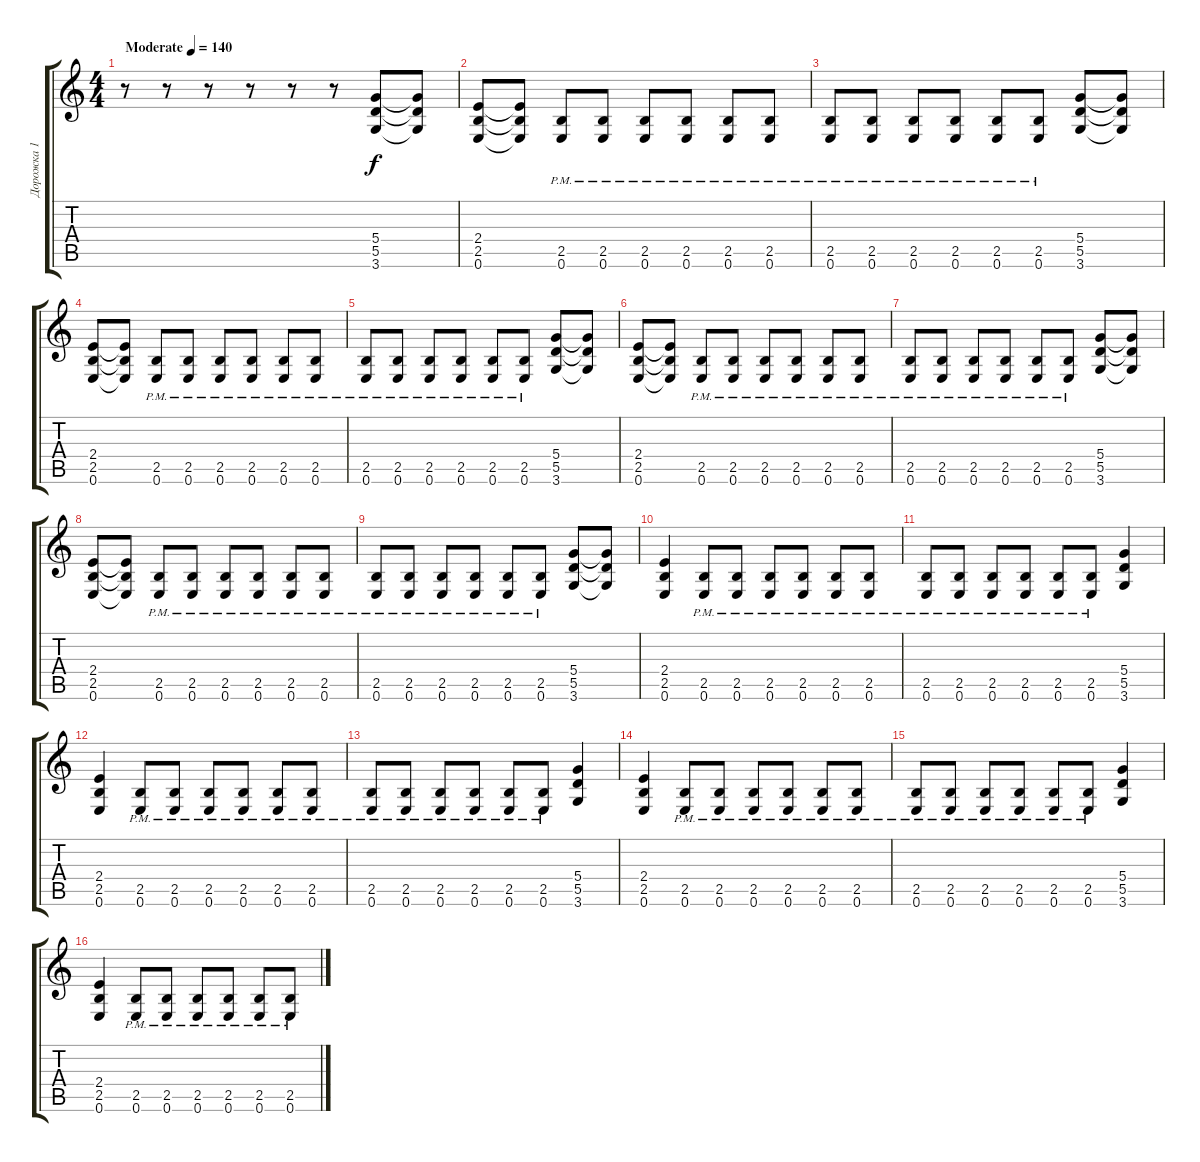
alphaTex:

\track ("Дорожка 1" "Дорожка 1") {instrument overdrivenguitar}
\staff {score tabs}
\tuning (E4 B3 G3 D3 A2 E2) {hide}
\ts (4 4)
\tempo (140 "Moderate")
\clef g2
\ks c
r.8{dy f instrument overdrivenguitar} r.8 r.8 r.8 r.8 r.8 (5.4 5.5 3.6).8 (5.4{t} 5.5{t} 3.6{t}).8 |
(2.4 2.5 0.6).8 (2.4{t} 2.5{t} 0.6{t}).8 (2.5{pm} 0.6{pm}).8 (2.5{pm} 0.6{pm}).8 (2.5{pm} 0.6{pm}).8 (2.5{pm} 0.6{pm}).8 (2.5{pm} 0.6{pm}).8 (2.5{pm} 0.6{pm}).8 |
(2.5{pm} 0.6{pm}).8 (2.5{pm} 0.6{pm}).8 (2.5{pm} 0.6{pm}).8 (2.5{pm} 0.6{pm}).8 (2.5{pm} 0.6{pm}).8 (2.5{pm} 0.6{pm}).8 (5.4 5.5 3.6).8 (5.4{t} 5.5{t} 3.6{t}).8 |
(2.4 2.5 0.6).8 (2.4{t} 2.5{t} 0.6{t}).8 (2.5{pm} 0.6{pm}).8 (2.5{pm} 0.6{pm}).8 (2.5{pm} 0.6{pm}).8 (2.5{pm} 0.6{pm}).8 (2.5{pm} 0.6{pm}).8 (2.5{pm} 0.6{pm}).8 |
(2.5{pm} 0.6{pm}).8 (2.5{pm} 0.6{pm}).8 (2.5{pm} 0.6{pm}).8 (2.5{pm} 0.6{pm}).8 (2.5{pm} 0.6{pm}).8 (2.5{pm} 0.6{pm}).8 (5.4 5.5 3.6).8 (5.4{t} 5.5{t} 3.6{t}).8 |
(2.4 2.5 0.6).8 (2.4{t} 2.5{t} 0.6{t}).8 (2.5{pm} 0.6{pm}).8 (2.5{pm} 0.6{pm}).8 (2.5{pm} 0.6{pm}).8 (2.5{pm} 0.6{pm}).8 (2.5{pm} 0.6{pm}).8 (2.5{pm} 0.6{pm}).8 |
(2.5{pm} 0.6{pm}).8 (2.5{pm} 0.6{pm}).8 (2.5{pm} 0.6{pm}).8 (2.5{pm} 0.6{pm}).8 (2.5{pm} 0.6{pm}).8 (2.5{pm} 0.6{pm}).8 (5.4 5.5 3.6).8 (5.4{t} 5.5{t} 3.6{t}).8 |
(2.4 2.5 0.6).8 (2.4{t} 2.5{t} 0.6{t}).8 (2.5{pm} 0.6{pm}).8 (2.5{pm} 0.6{pm}).8 (2.5{pm} 0.6{pm}).8 (2.5{pm} 0.6{pm}).8 (2.5{pm} 0.6{pm}).8 (2.5{pm} 0.6{pm}).8 |
(2.5{pm} 0.6{pm}).8 (2.5{pm} 0.6{pm}).8 (2.5{pm} 0.6{pm}).8 (2.5{pm} 0.6{pm}).8 (2.5{pm} 0.6{pm}).8 (2.5{pm} 0.6{pm}).8 (5.4 5.5 3.6).8 (5.4{t} 5.5{t} 3.6{t}).8 |
(2.4 2.5 0.6).4 (2.5{pm} 0.6{pm}).8 (2.5{pm} 0.6{pm}).8 (2.5{pm} 0.6{pm}).8 (2.5{pm} 0.6{pm}).8 (2.5{pm} 0.6{pm}).8 (2.5{pm} 0.6{pm}).8 |
(2.5{pm} 0.6{pm}).8 (2.5{pm} 0.6{pm}).8 (2.5{pm} 0.6{pm}).8 (2.5{pm} 0.6{pm}).8 (2.5{pm} 0.6{pm}).8 (2.5{pm} 0.6{pm}).8 (5.4 5.5 3.6).4 |
(2.4 2.5 0.6).4 (2.5{pm} 0.6{pm}).8 (2.5{pm} 0.6{pm}).8 (2.5{pm} 0.6{pm}).8 (2.5{pm} 0.6{pm}).8 (2.5{pm} 0.6{pm}).8 (2.5{pm} 0.6{pm}).8 |
(2.5{pm} 0.6{pm}).8 (2.5{pm} 0.6{pm}).8 (2.5{pm} 0.6{pm}).8 (2.5{pm} 0.6{pm}).8 (2.5{pm} 0.6{pm}).8 (2.5{pm} 0.6{pm}).8 (5.4 5.5 3.6).4 |
(2.4 2.5 0.6).4 (2.5{pm} 0.6{pm}).8 (2.5{pm} 0.6{pm}).8 (2.5{pm} 0.6{pm}).8 (2.5{pm} 0.6{pm}).8 (2.5{pm} 0.6{pm}).8 (2.5{pm} 0.6{pm}).8 |
(2.5{pm} 0.6{pm}).8 (2.5{pm} 0.6{pm}).8 (2.5{pm} 0.6{pm}).8 (2.5{pm} 0.6{pm}).8 (2.5{pm} 0.6{pm}).8 (2.5{pm} 0.6{pm}).8 (5.4 5.5 3.6).4 |
(2.4 2.5 0.6).4 (2.5{pm} 0.6{pm}).8 (2.5{pm} 0.6{pm}).8 (2.5{pm} 0.6{pm}).8 (2.5{pm} 0.6{pm}).8 (2.5{pm} 0.6{pm}).8 (2.5{pm} 0.6{pm}).8
